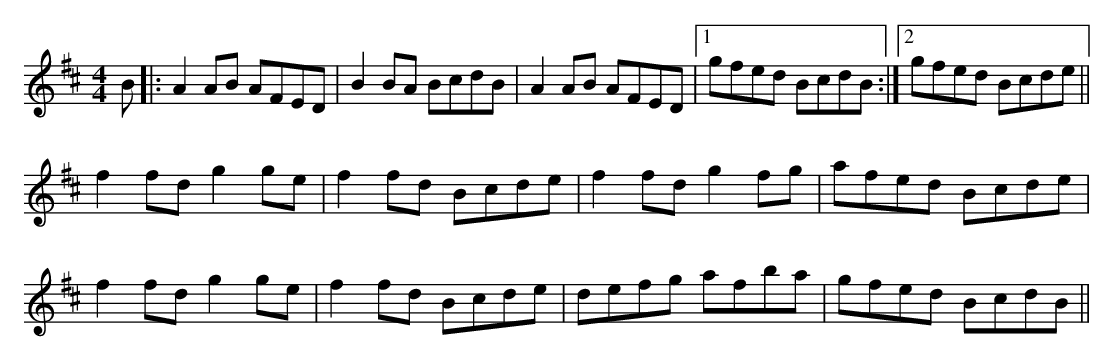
X:1
M:4/4
K:D
B|:A2AB AFED|B2BA BcdB|A2AB AFED|1 gfed BcdB:|2 gfed Bcde||
f2fd g2ge|f2fd Bcde|f2fd g2fg|afed Bcde|
f2fd g2ge|f2fd Bcde|defg afba|gfed BcdB||
